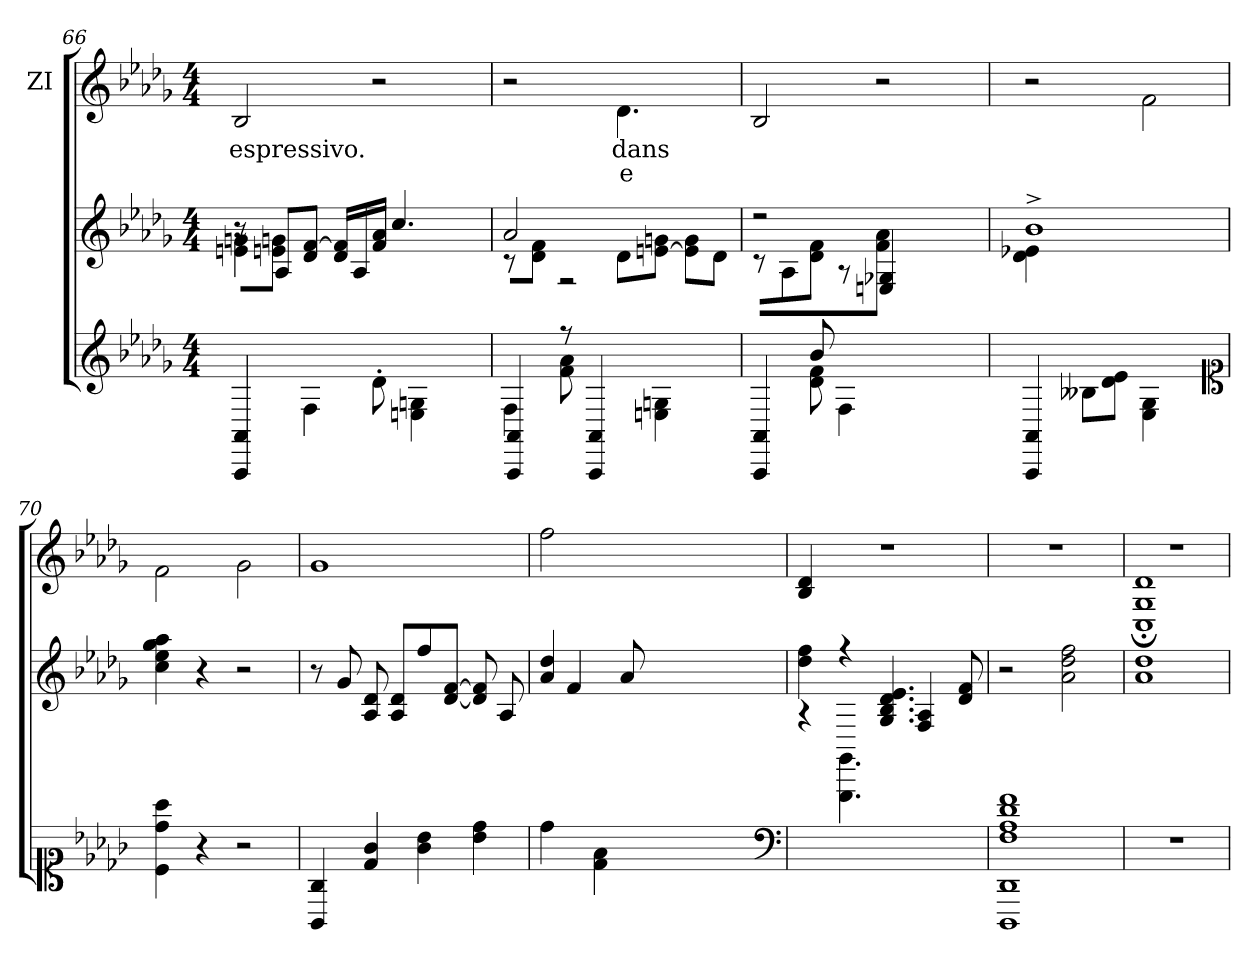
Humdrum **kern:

**kern	**kern	**kern	**text	**text
*part3	*part2	*part1	*part1	*part1
*staff3	*staff2	*staff1	*staff1	*staff1
*	*	*I"ZI	*	*
*clefG2	*clefG2	*clefG2	*	*
*k[b-e-a-d-g-]	*k[b-e-a-d-g-]	*k[b-e-a-d-g-]	*	*
*M4/4	*M4/4	*M4/4	*	*
=66	=66	=66	=66	=66
*^	*^	*	*	*
*	*	*	*^	*	*	*
4AA-i/ 4AAA-i/	4AA-j/ 4AAA-j/	8r	8r	8gnZ\ 8enZ\J	2B-V/	espressivo.	.
.	.	8A-V/L	8gnN\ 8enN\J	2..ryy	.	.	.
2.ryy	4Fj\	8d-V/ [8fV/J	2.ryy	.	.	.	.
.	.	16d-V/ 16fV]/LL	.	.	.	.	.
.	.	16A-V/	.	.	.	.	.
.	8d-'>j\	16fV/ 16a-V/JJ	.	.	2r	.	.
.	.	4.ccV/	.	.	.	.	.
.	4Gnj\ 4Enj\	.	.	.	.	.	.
.	8ryy	.	.	.	.	.	.
.	.	16ryy	.	.	.	.	.
*	*	*	*v	*v	*	*	*
=67	=67	=67	=67	=67	=67	=67
4Fi\	4AA-j/ 4AAA-j/	2a-V/	8r	2r	.	.
.	.	.	8fN\ 8d-N\J	.	.	.
8r	8fj\ 8a-j\	.	2r	.	.	.
2ryy	4AA-j/ 4AAA-j/	.	.	.	.	.
.	.	8d-V\L	.	4.d-V\	dans	e
.	4Enj\ 4Gnj\	8gnV\ [8enV\J	.	.	.	.
.	.	8gV\ 8eV]\L	4ryy	.	.	.
8ryy	8ryy	8d-V\J	.	8ryy	.	.
!!LO:LB:g=z
=68	=68	=68	=68	=68	=68	=68
4AA-i/ 4AAA-i/	4AA-j/ 4AAA-j/	2r	8r	2B-V/	.	.
.	.	.	8A-N\J	.	.	.
8b-i/	8fj\ 8d-j\	.	8fN\ 8d-N\J	.	.	.
2ryy	4Fj\	.	8r	.	.	.
.	.	8a-V\ 8fV\J	4G-XN/ 4EnN/	2r	.	.
.	4.ryy	4.ryy	.	.	.	.
.	.	.	4ryy	.	.	.
8ryy	.	.	.	.	.	.
*v	*v	*	*	*	*	*
=69	=69	=69	=69	=69	=69
4AA-j/ 4AAA-j/	1b-^>V/	8d-N\ 8e-XN\J	2r	.	.
.	.	2..ryy	.	.	.
8B--Xj\L	.	.	.	.	.
8d-j\ 8e-j\J	.	.	.	.	.
4G-j\ 4E-j\	.	.	2fV\	.	.
4ryy	.	.	.	.	.
*	*v	*v	*	*	*
*clefC1	*	*	*	*
=70	=70	=70	=70	=70
4dd-j\ 4cj\ 4aa-j\	4ccV\ 4gg-V\ 4aa-V\ 4ee-V\	2fV\	.	.
4r	4r	.	.	.
2r	2r	2g-V\	.	.
=71	=71	=71	=71	=71
4G-j/ 4GG-j/	8r	1g-V/	.	.
.	8g-V/	.	.	.
4d-j/ 4g-j/	8A-V/ 8d-V/	.	.	.
.	8A-V/ 8d-V/L	.	.	.
4b-j\ 4g-j\	8ffV/	.	.	.
.	[8fV/ [8d-V/J	.	.	.
4dd-j\ 4b-j\	8d-V]/ 8fV]/	.	.	.
.	8A-V/	.	.	.
!!LO:LB:g=z
=72	=72	=72	=72	=72
4dd-j\	8a-V/ 8dd-V/J	2ffV\	.	.
.	4fV/	.	.	.
4fj\ 4d-j\	.	.	.	.
.	8a-V/	.	.	.
2ryy	2ryy	2ryy	.	.
4ryy	4ryy	4ryy	.	.
16ryy	16ryy	16ryy	.	.
*clefF4	*	*	*	*
=73	=73	=73	=73	=73
*	*^	*^	*	*
1ryy	4ffV\ 4dd-V\	4r	1r	4B-j/ 4d-j/	.	.
.	4r	4.GGG-j\ 4.GG-j\	.	2.ryy	.	.
.	4.G-V/ 4.e-V/ 4.d-V/ 4.B-V/	.	.	.	.	.
.	.	4A-j/ 4Fj/	.	.	.	.
.	8d-V/ 8fV/	8ryy	.	.	.	.
*	*v	*v	*	*	*	*
*	*	*v	*v	*	*
=74	=74	=74	=74	=74
*^	*	*	*	*
1Fj/ 1A-j/ 1d-j/ 1fj/	1DDD-N/ 1DD-N/	2r	1r	.	.
.	.	2a-V\ 2dd-V\ 2ffV\	.	.	.
*v	*v	*	*	*	*
=75	=75	=75	=75	=75
*	*	*^	*	*
1r	1a-V/ 1dd-V/	1r	1Cj;/ 1G-j;/ 1d-j;/	.	.
*	*	*v	*v	*	*
=	=	=	=	=
*-	*-	*-	*-	*-
